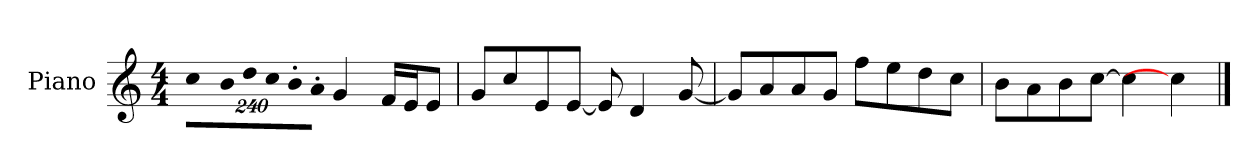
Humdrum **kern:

**kern
*part1
*staff1
*I"Piano
*I'P-no
*clefG2
*k[]
*M4/4
*MM90
*Xbrackettup
=1
!LO:N:vis=8
960%137cc\L
!LO:N:vis=16
1920%137b\L
!LO:N:vis=16
1920%137dd\
!LO:N:vis=16
1920%137cc\
!LO:N:vis=16
1920%137b'\
!LO:N:vis=16
1920%137a'\JJ
4g/
16f/LL
16e/J
8e/J
=2
8g/L
8cc/
8e/
[8e/J
8e/]
4d/
[8g/
=3
8g/L]
8a/
8a/
8g/J
8ff\L
8ee\
8dd\
8cc\J
=4
8b\L
8a\
8b\
[8cc\J
4cc\]
4cc\]
==
*-
